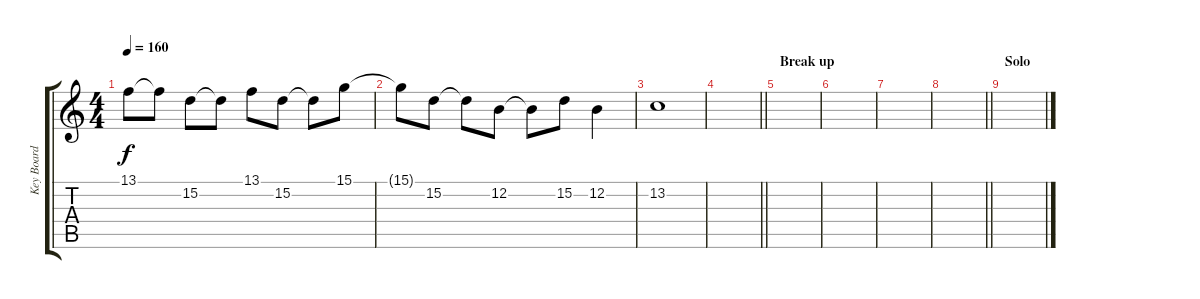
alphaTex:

\track ("Key Board" "Key Board") {instrument stringensemble1}
\staff {score tabs}
\tuning (E4 B3 G3 D3 A2 E2) {hide}
\ts (4 4)
\tempo 160
\clef g2
\ks c
13.1.8{dy f} 13.1{t}.8 15.2.8 15.2{t}.8 13.1.8 15.2.8 15.2{t}.8 15.1.8 |
15.1{t}.8 15.2.8 15.2{t}.8 12.2.8 12.2{t}.8 15.2.8 12.2.4 |
13.2.1 |
\barLineRight lightlight
|
\section ("" "Break up")
|
|
|
\barLineRight lightlight
|
\section ("" "Solo")
